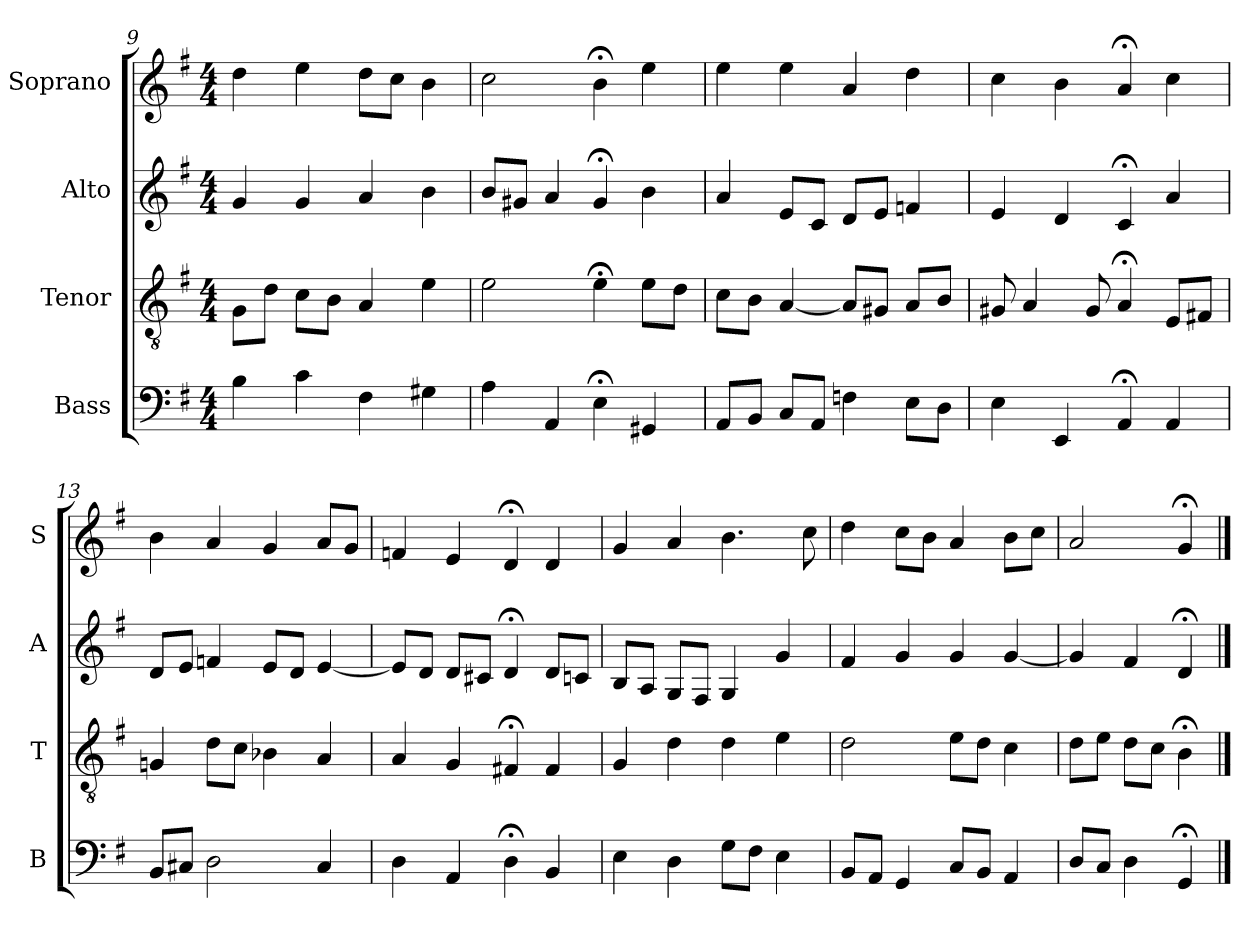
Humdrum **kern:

**kern	**kern	**kern	**kern
*part4	*part3	*part2	*part1
*staff4	*staff3	*staff2	*staff1
*I"Bass	*I"Tenor	*I"Alto	*I"Soprano
*I'B	*I'T	*I'A	*I'S
*clefF4	*clefGv2	*clefG2	*clefG2
*k[f#]	*k[f#]	*k[f#]	*k[f#]
*G:	*G:	*G:	*G:
*M4/4	*M4/4	*M4/4	*M4/4
=9	=9	=9	=9
4B	8GL	4g	4dd
.	8dJ	.	.
4c	8cL	4g	4ee
.	8BJ	.	.
4F#	4A	4a	8ddL
.	.	.	8ccJ
4G#X	4e	4b	4b
=10	=10	=10	=10
4A	2e	8bL	2cc
.	.	8g#XJ	.
4AA	.	4a	.
4E;<	4e;<	4g#;<	4b;<
4GG#X	8eL	4b	4ee
.	8dJ	.	.
=11	=11	=11	=11
8AAL	8cL	4a	4ee
8BBJ	8BJ	.	.
8CL	[4A	8eL	4ee
8AAJ	.	8cJ	.
4Fn	8AL]	8dL	4a
.	8G#XJ	8eJ	.
8EL	8AL	4fn	4dd
8DJ	8BJ	.	.
=12	=12	=12	=12
4E	8G#X	4e	4cc
.	4A	.	.
4EE	.	4d	4b
.	8G#	.	.
4AA;<	4A;<	4c;<	4a;<
4AA	8EL	4a	4cc
.	8F#XJ	.	.
=13	=13	=13	=13
8BBL	4Gn	8dL	4b
8C#XJ	.	8eJ	.
2D	8dL	4fn	4a
.	8cJ	.	.
.	4B-X	8eL	4g
.	.	8dJ	.
4C#	4A	[4e	8aL
.	.	.	8gJ
=14	=14	=14	=14
4D	4A	8eL]	4fn
.	.	8dJ	.
4AA	4G	8dL	4e
.	.	8c#XJ	.
4D;<	4F#X;<	4d;<	4d;<
4BB	4F#	8dL	4d
.	.	8cnJ	.
=15	=15	=15	=15
4E	4G	8BL	4g
.	.	8AJ	.
4D	4d	8GL	4a
.	.	8F#J	.
8GL	4d	4G	4.b
8F#J	.	.	.
4E	4e	4g	.
.	.	.	8cc
=16	=16	=16	=16
8BBL	2d	4f#	4dd
8AAJ	.	.	.
4GG	.	4g	8ccL
.	.	.	8bJ
8CL	8eL	4g	4a
8BBJ	8dJ	.	.
4AA	4c	[4g	8bL
.	.	.	8ccJ
=17	=17	=17	=17
8DL	8dL	4g]	2a
8CJ	8eJ	.	.
4D	8dL	4f#	.
.	8cJ	.	.
4GG;<	4B;<	4d;<	4g;<
==	==	==	==
*-	*-	*-	*-
